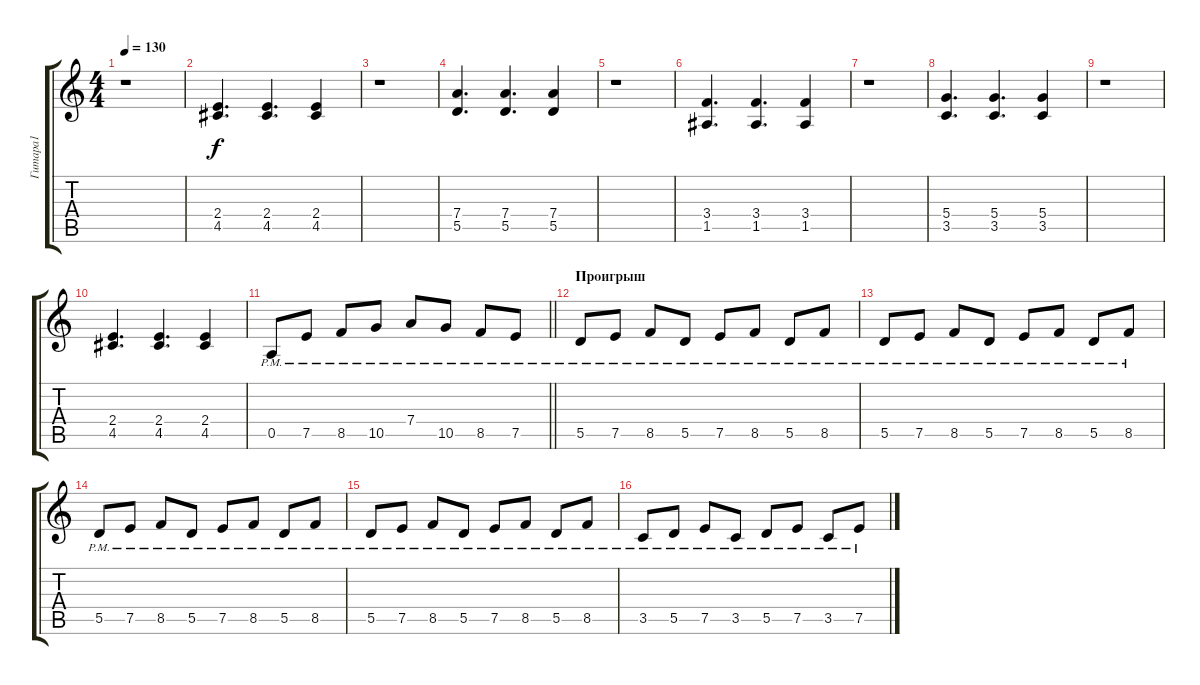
\track ("Гитара1" "Гитара1") {instrument distortionguitar}
\staff {score tabs}
\tuning (E4 B3 G3 D3 A2 E2) {hide}
\ts (4 4)
\tempo 130
\clef g2
\ks c
r.1{dy f} |
(2.4 4.5).4{d} (2.4 4.5).4{d} (2.4 4.5).4 |
r.1 |
(7.4 5.5).4{d} (7.4 5.5).4{d} (7.4 5.5).4 |
r.1 |
(3.4 1.5).4{d} (3.4 1.5).4{d} (3.4 1.5).4 |
r.1 |
(5.4 3.5).4{d} (5.4 3.5).4{d} (5.4 3.5).4 |
r.1 |
(2.4 4.5).4{d} (2.4 4.5).4{d} (2.4 4.5).4 |
\barLineRight lightlight
0.5{pm}.8 7.5{pm}.8 8.5{pm}.8 10.5{pm}.8 7.4{pm}.8 10.5{pm}.8 8.5{pm}.8 7.5{pm}.8 |
\section ("" "Проигрыш")
5.5{pm}.8 7.5{pm}.8 8.5{pm}.8 5.5{pm}.8 7.5{pm}.8 8.5{pm}.8 5.5{pm}.8 8.5{pm}.8 |
5.5{pm}.8 7.5{pm}.8 8.5{pm}.8 5.5{pm}.8 7.5{pm}.8 8.5{pm}.8 5.5{pm}.8 8.5{pm}.8 |
5.5{pm}.8 7.5{pm}.8 8.5{pm}.8 5.5{pm}.8 7.5{pm}.8 8.5{pm}.8 5.5{pm}.8 8.5{pm}.8 |
5.5{pm}.8 7.5{pm}.8 8.5{pm}.8 5.5{pm}.8 7.5{pm}.8 8.5{pm}.8 5.5{pm}.8 8.5{pm}.8 |
3.5{pm}.8 5.5{pm}.8 7.5{pm}.8 3.5{pm}.8 5.5{pm}.8 7.5{pm}.8 3.5{pm}.8 7.5{pm}.8
